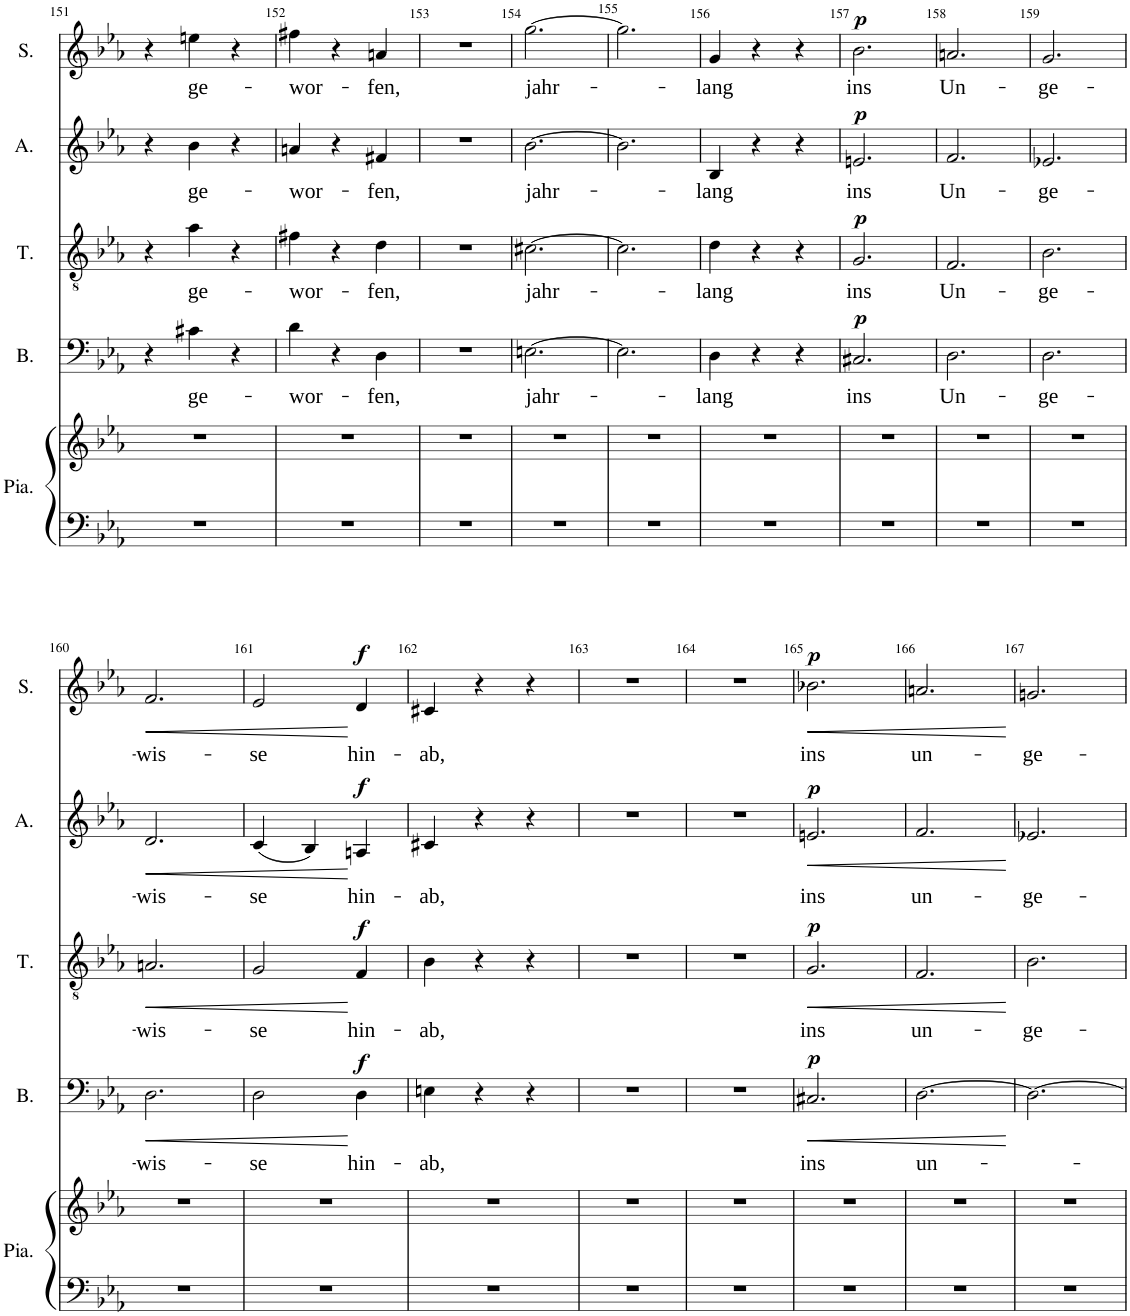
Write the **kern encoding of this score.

**kern	**text	**dynam	**kern	**text	**dynam	**kern	**text	**dynam	**kern	**text	**dynam
*part4	*part4	*part4	*part3	*part3	*part3	*part2	*part2	*part2	*part1	*part1	*part1
*staff4	*staff4	*staff4	*staff3	*staff3	*staff3	*staff2	*staff2	*staff2	*staff1	*staff1	*staff1
*I"Basse	*	*	*I"Ténor	*	*	*I"Alto	*	*	*I"Soprano	*	*
*I'B.	*	*	*I'T.	*	*	*I'A.	*	*	*I'S.	*	*
!!LO:PB:g=z
*clefF4	*	*	*clefGv2	*	*	*clefG2	*	*	*clefG2	*	*
*k[b-e-a-]	*	*	*k[b-e-a-]	*	*	*k[b-e-a-]	*	*	*k[b-e-a-]	*	*
*M3/4	*	*	*M3/4	*	*	*M3/4	*	*	*M3/4	*	*
=151	=151	=151	=151	=151	=151	=151	=151	=151	=151	=151	=151
4r	.	.	4r	.	.	4r	.	.	4r	.	.
!	!LO:LY:b	!	!	!LO:LY:b	!	!	!LO:LY:b	!	!	!LO:LY:b	!
4c#X\	ge-	.	4a-\	ge-	.	4b-\	ge-	.	4een\	ge-	.
4r	.	.	4r	.	.	4r	.	.	4r	.	.
=152	=152	=152	=152	=152	=152	=152	=152	=152	=152	=152	=152
!	!LO:LY:b	!	!	!LO:LY:b	!	!	!LO:LY:b	!	!	!LO:LY:b	!
4d\	-wor-	.	4f#X\	-wor-	.	4an/	-wor-	.	4ff#X\	-wor-	.
4r	.	.	4r	.	.	4r	.	.	4r	.	.
!	!LO:LY:b	!	!	!LO:LY:b	!	!	!LO:LY:b	!	!	!LO:LY:b	!
4D\	-fen,	.	4d\	-fen,	.	4f#X/	-fen,	.	4an/	-fen,	.
=153	=153	=153	=153	=153	=153	=153	=153	=153	=153	=153	=153
2.r	.	.	2.r	.	.	2.r	.	.	2.r	.	.
=154	=154	=154	=154	=154	=154	=154	=154	=154	=154	=154	=154
!	!LO:LY:b	!	!	!LO:LY:b	!	!	!LO:LY:b	!	!	!LO:LY:b	!
[2.En\	jahr-	.	[2.c#X\	jahr-	.	[2.b-\	jahr-	.	[2.gg\	jahr-	.
=155	=155	=155	=155	=155	=155	=155	=155	=155	=155	=155	=155
2.E\]	.	.	2.c#\]	.	.	2.b-\]	.	.	2.gg\]	.	.
=156	=156	=156	=156	=156	=156	=156	=156	=156	=156	=156	=156
!	!LO:LY:b	!	!	!LO:LY:b	!	!	!LO:LY:b	!	!	!LO:LY:b	!
4D\	-lang	.	4d\	-lang	.	4B-/	-lang	.	4g/	-lang	.
4r	.	.	4r	.	.	4r	.	.	4r	.	.
4r	.	.	4r	.	.	4r	.	.	4r	.	.
=157	=157	=157	=157	=157	=157	=157	=157	=157	=157	=157	=157
!	!LO:LY:b	!LO:DY:a	!	!LO:LY:b	!LO:DY:a	!	!LO:LY:b	!LO:DY:a	!	!LO:LY:b	!LO:DY:a
2.C#X/	ins	p	2.G/	ins	p	2.en/	ins	p	2.b-\	ins	p
=158	=158	=158	=158	=158	=158	=158	=158	=158	=158	=158	=158
!	!LO:LY:b	!	!	!LO:LY:b	!	!	!LO:LY:b	!	!	!LO:LY:b	!
2.D\	Un-	.	2.F/	Un-	.	2.f/	Un-	.	2.an/	Un-	.
=159	=159	=159	=159	=159	=159	=159	=159	=159	=159	=159	=159
!	!LO:LY:b	!	!	!LO:LY:b	!	!	!LO:LY:b	!	!	!LO:LY:b	!
2.D\	-ge-	.	2.B-\	-ge-	.	2.e-X/	-ge-	.	2.g/	-ge-	.
!!LO:LB:g=z
=160	=160	=160	=160	=160	=160	=160	=160	=160	=160	=160	=160
!	!LO:LY:b	!LO:HP:b	!	!LO:LY:b	!LO:HP:b	!	!LO:LY:b	!LO:HP:b	!	!LO:LY:b	!LO:HP:b
2.D\	-wis-	<	2.An/	-wis-	<	2.d/	-wis-	<	2.f/	-wis-	<
=161	=161	=161	=161	=161	=161	=161	=161	=161	=161	=161	=161
!	!LO:LY:b	!	!	!LO:LY:b	!	!	!LO:LY:b	!	!	!LO:LY:b	!
2D\	-se	.	2G/	-se	.	(4c/	-se	.	2e-/	-se	.
.	.	.	.	.	.	4B-/)	.	.	.	.	.
!	!LO:LY:b	!LO:DY:n=1:a	!	!LO:LY:b	!LO:DY:n=1:a	!	!LO:LY:b	!LO:DY:n=1:a	!	!LO:LY:b	!LO:DY:n=1:a
4D\	hin-	[ f	4F/	hin-	[ f	4An/	hin-	[ f	4d/	hin-	[ f
=162	=162	=162	=162	=162	=162	=162	=162	=162	=162	=162	=162
!	!LO:LY:b	!	!	!LO:LY:b	!	!	!LO:LY:b	!	!	!LO:LY:b	!
4En\	-ab,	.	4B-\	-ab,	.	4c#X/	-ab,	.	4c#X/	-ab,	.
4r	.	.	4r	.	.	4r	.	.	4r	.	.
4r	.	.	4r	.	.	4r	.	.	4r	.	.
=163	=163	=163	=163	=163	=163	=163	=163	=163	=163	=163	=163
2.r	.	.	2.r	.	.	2.r	.	.	2.r	.	.
=164	=164	=164	=164	=164	=164	=164	=164	=164	=164	=164	=164
2.r	.	.	2.r	.	.	2.r	.	.	2.r	.	.
=165	=165	=165	=165	=165	=165	=165	=165	=165	=165	=165	=165
!	!LO:LY:b	!LO:HP:b	!	!LO:LY:b	!LO:HP:b	!	!LO:LY:b	!LO:HP:b	!	!LO:LY:b	!LO:HP:b
!	!	!LO:DY:n=1:a	!	!	!LO:DY:n=1:a	!	!	!LO:DY:n=1:a	!	!	!LO:DY:n=1:a
2.C#X/	ins	< p	2.G/	ins	< p	2.en/	ins	< p	2.b-X\	ins	< p
=166	=166	=166	=166	=166	=166	=166	=166	=166	=166	=166	=166
!	!LO:LY:b	!	!	!LO:LY:b	!	!	!LO:LY:b	!	!	!LO:LY:b	!
[2.D\	un-	.	2.F/	un-	.	2.f/	un-	.	2.an/	un-	.
.	.	[	.	.	[	.	.	[	.	.	[
=167	=167	=167	=167	=167	=167	=167	=167	=167	=167	=167	=167
!	!	!	!	!LO:LY:b	!	!	!LO:LY:b	!	!	!LO:LY:b	!
2.D\_	.	.	2.B-\	-ge-	.	2.e-X/	-ge-	.	2.gn/	-ge-	.
=	=	=	=	=	=	=	=	=	=	=	=
*-	*-	*-	*-	*-	*-	*-	*-	*-	*-	*-	*-
